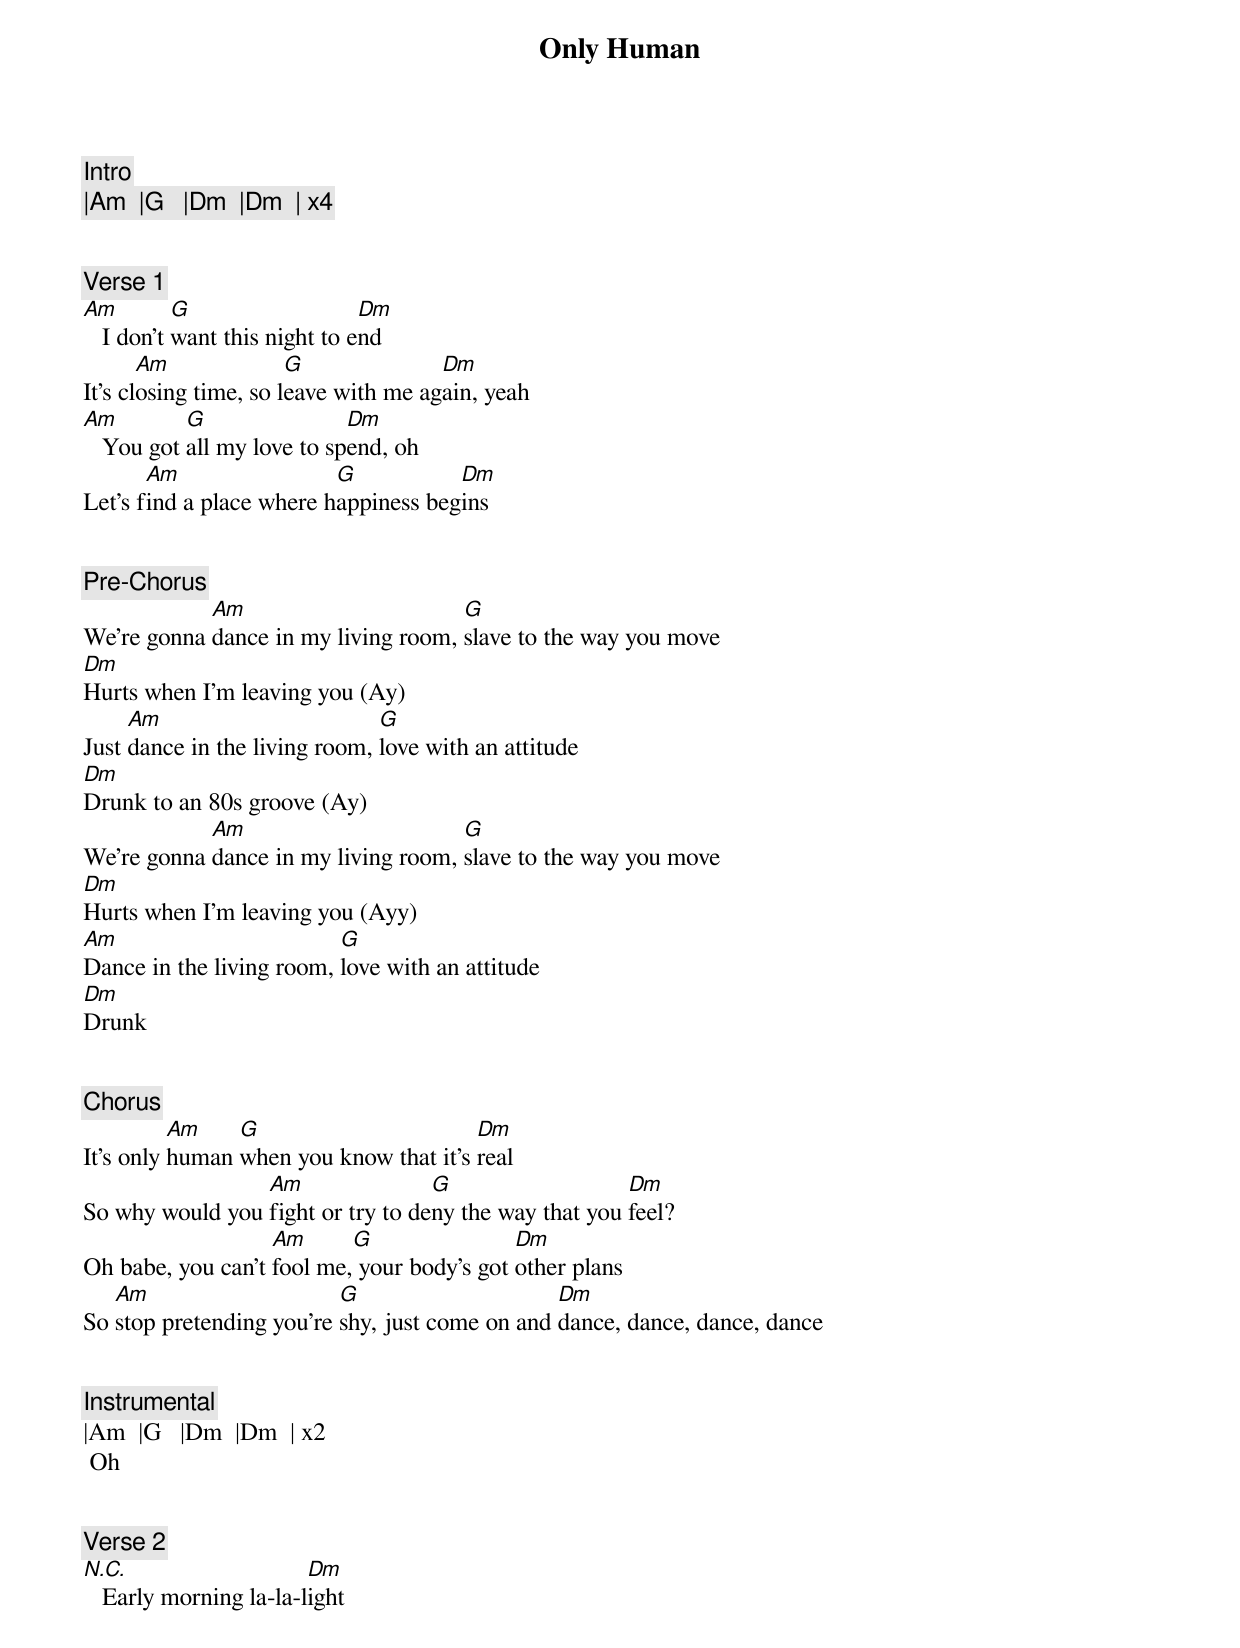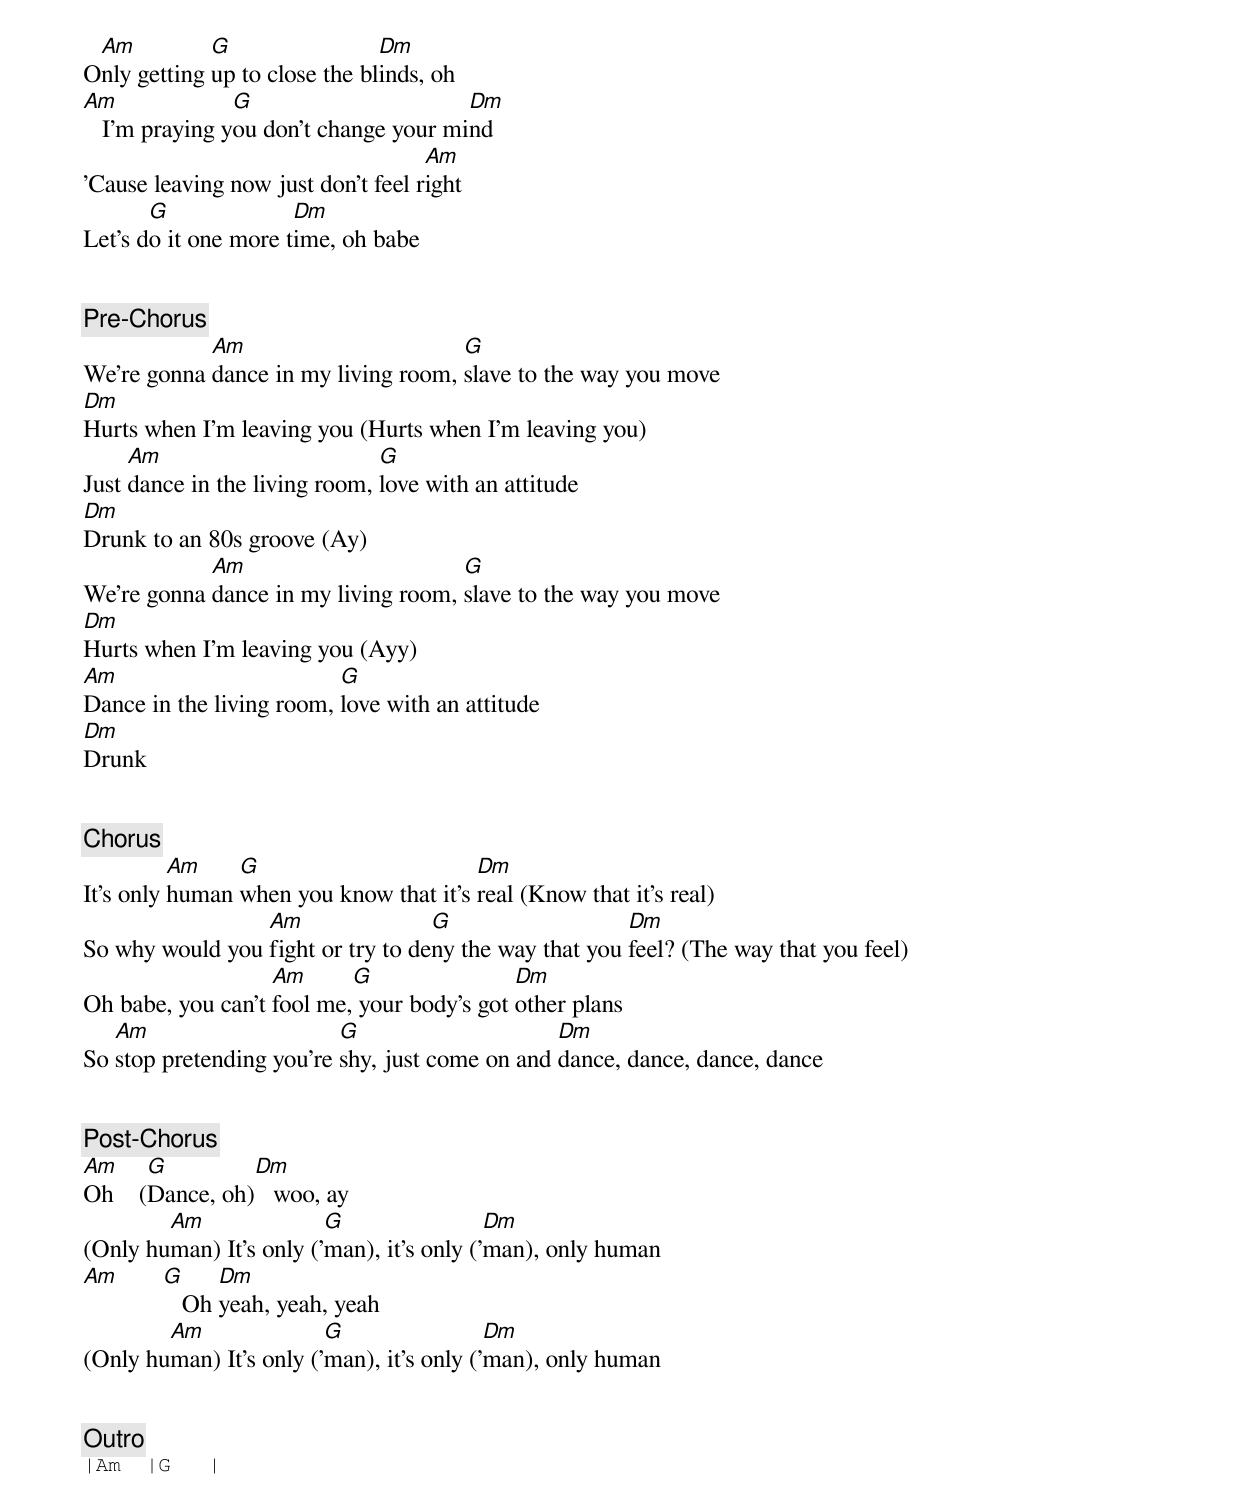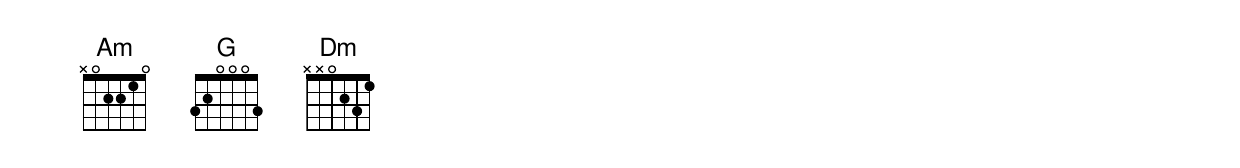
Only Human

[Intro]
|Am  |G   |Dm  |Dm  | x4


[Verse 1]
Am         G                   Dm
   I don't want this night to end
       Am              G              Dm
It's closing time, so leave with me again, yeah
Am         G                Dm
   You got all my love to spend, oh
       Am                 G           Dm
Let's find a place where happiness begins


[Pre-Chorus]
            Am                       G
We're gonna dance in my living room, slave to the way you move
Dm
Hurts when I'm leaving you (Ay)
     Am                        G
Just dance in the living room, love with an attitude
Dm
Drunk to an 80s groove (Ay)
            Am                       G
We're gonna dance in my living room, slave to the way you move
Dm
Hurts when I'm leaving you (Ayy)
Am                        G
Dance in the living room, love with an attitude
Dm
Drunk


[Chorus]
          Am    G                       Dm
It's only human when you know that it's real
                 Am                G                   Dm
So why would you fight or try to deny the way that you feel?
                   Am      G                Dm
Oh babe, you can't fool me, your body's got other plans
   Am                     G                     Dm
So stop pretending you're shy, just come on and dance, dance, dance, dance


[Instrumental]
|Am  |G   |Dm  |Dm  | x2
 Oh


[Verse 2]
N.C.                    Dm
   Early morning la-la-light
 Am          G                 Dm
Only getting up to close the blinds, oh
Am              G                      Dm
   I'm praying you don't change your mind
                                    Am
'Cause leaving now just don't feel right
       G              Dm
Let's do it one more time, oh babe


[Pre-Chorus]
            Am                       G
We're gonna dance in my living room, slave to the way you move
Dm
Hurts when I'm leaving you (Hurts when I'm leaving you)
     Am                        G
Just dance in the living room, love with an attitude
Dm
Drunk to an 80s groove (Ay)
            Am                       G
We're gonna dance in my living room, slave to the way you move
Dm
Hurts when I'm leaving you (Ayy)
Am                        G
Dance in the living room, love with an attitude
Dm
Drunk


[Chorus]
          Am    G                       Dm
It's only human when you know that it's real (Know that it's real)
                 Am                G                   Dm
So why would you fight or try to deny the way that you feel? (The way that you feel)
                   Am      G                Dm
Oh babe, you can't fool me, your body's got other plans
   Am                     G                     Dm
So stop pretending you're shy, just come on and dance, dance, dance, dance


[Post-Chorus]
Am     G         Dm
Oh    (Dance, oh)   woo, ay
        Am               G                 Dm
(Only human) It's only ('man), it's only ('man), only human
Am     G     Dm
          Oh yeah, yeah, yeah
        Am               G                 Dm
(Only human) It's only ('man), it's only ('man), only human


[Outro]
|Am  |G   |
